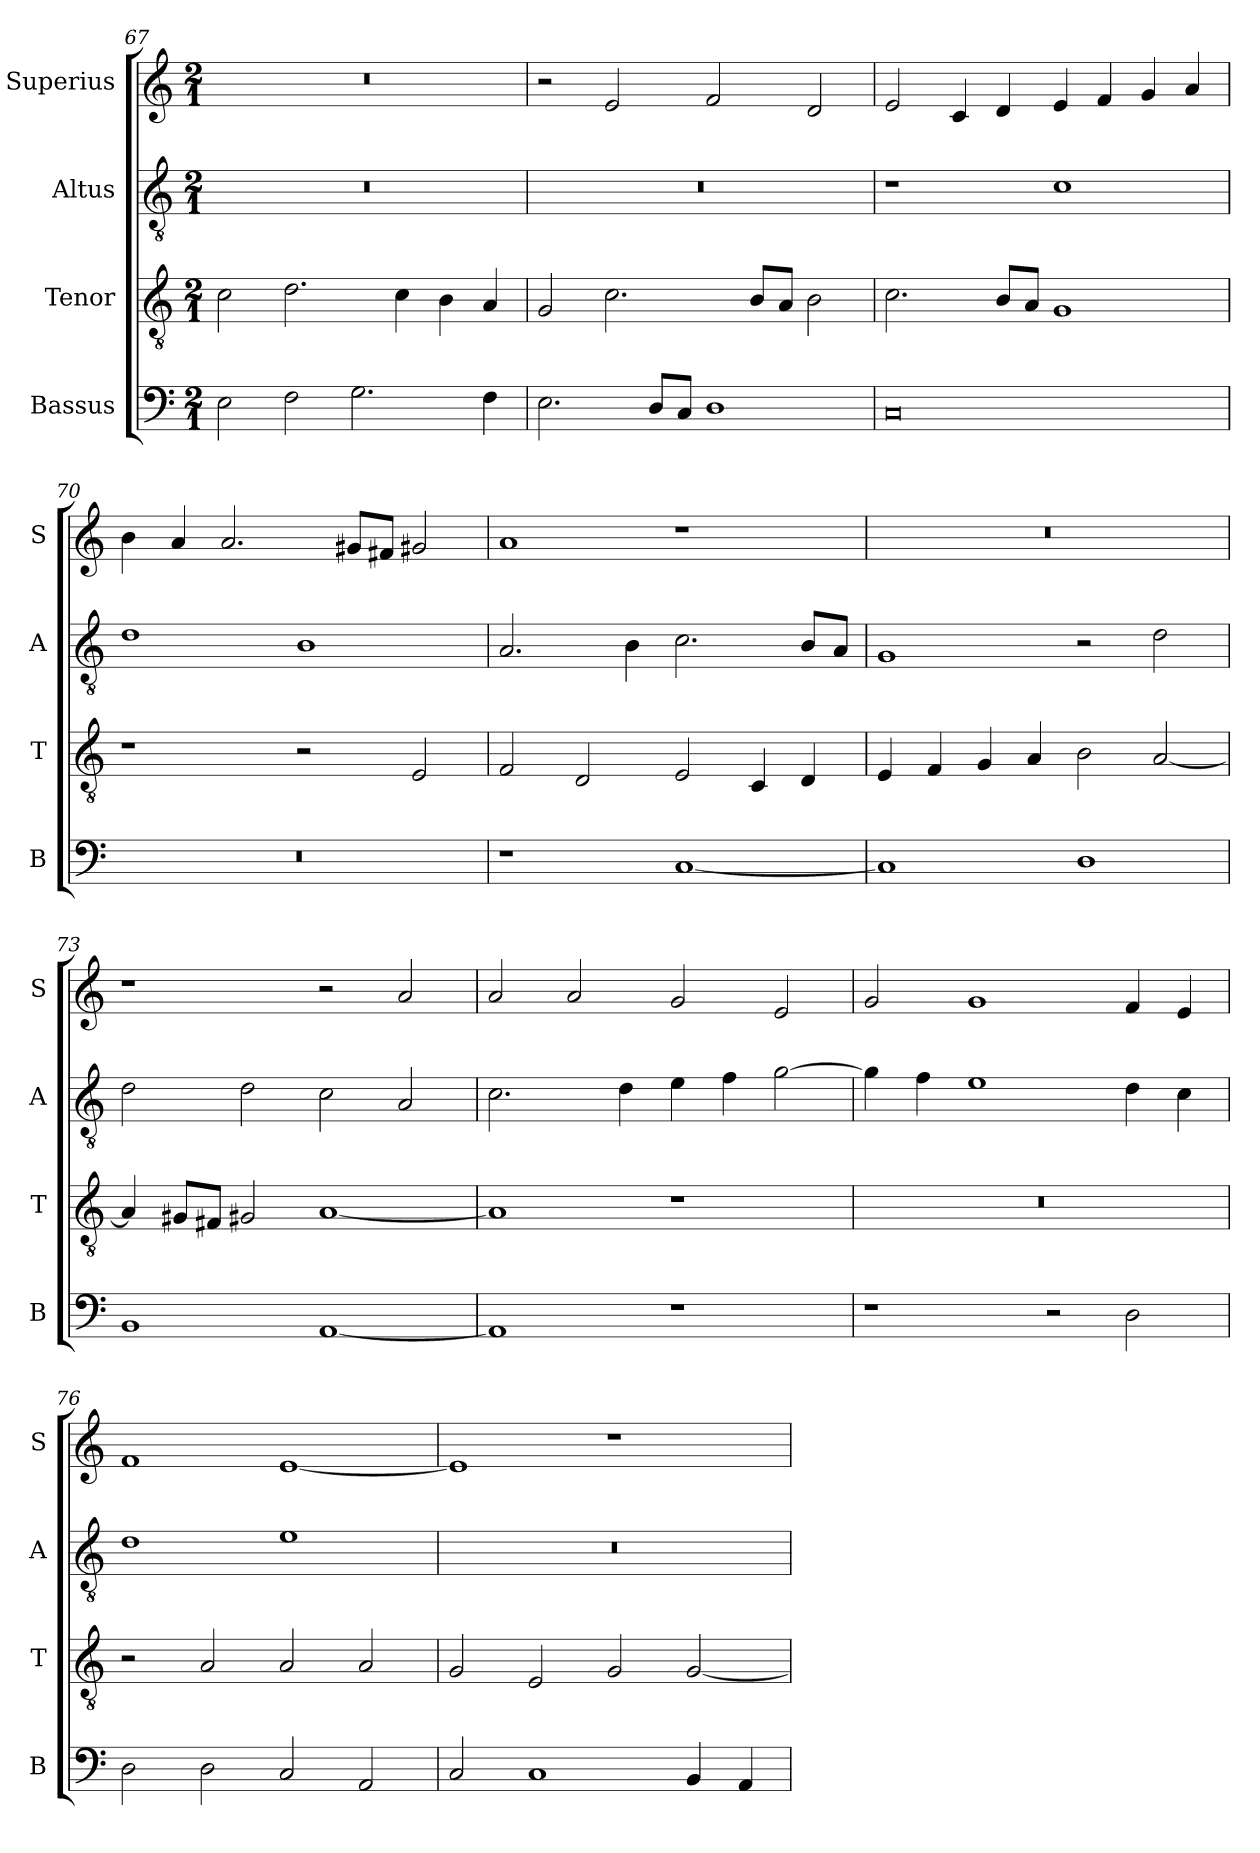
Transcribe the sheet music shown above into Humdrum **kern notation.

**kern	**kern	**kern	**kern
*part4	*part3	*part2	*part1
*staff4	*staff3	*staff2	*staff1
*I"Bassus	*I"Tenor	*I"Altus	*I"Superius
*I'B	*I'T	*I'A	*I'S
*clefF4	*clefGv2	*clefGv2	*clefG2
*k[]	*k[]	*k[]	*k[]
*C:	*C:	*C:	*C:
*M2/1	*M2/1	*M2/1	*M2/1
=67	=67	=67	=67
2E	2c	0r	0r
2F	2.d	.	.
2.G	.	.	.
.	4c	.	.
.	4B	.	.
4F	4A	.	.
=68	=68	=68	=68
2.E	2G	0r	2r
.	2.c	.	2e
8DL	.	.	.
8CJ	.	.	.
1D	.	.	2f
.	8BL	.	.
.	8AJ	.	.
.	2B	.	2d
=69	=69	=69	=69
0C	2.c	1r	2e
.	.	.	4c
.	8BL	.	4d
.	8AJ	.	.
.	1G	1c	4e
.	.	.	4f
.	.	.	4g
.	.	.	4a
=70	=70	=70	=70
0r	1r	1d	4b
.	.	.	4a
.	.	.	2.a
.	2r	1B	.
.	.	.	8g#XL
.	.	.	8f#XJ
.	2E	.	2g#X
=71	=71	=71	=71
1r	2F	2.A	1a
.	2D	.	.
.	.	4B	.
[1C	2E	2.c	1r
.	4C	.	.
.	4D	8BL	.
.	.	8AJ	.
=72	=72	=72	=72
1C]	4E	1G	0r
.	4F	.	.
.	4G	.	.
.	4A	.	.
1D	2B	2r	.
.	[2A	2d	.
=73	=73	=73	=73
1BB	4A]	2d	1r
.	8G#XL	.	.
.	8F#XJ	.	.
.	2G#X	2d	.
[1AA	[1A	2c	2r
.	.	2A	2a
=74	=74	=74	=74
1AA]	1A]	2.c	2a
.	.	.	2a
.	.	4d	.
1r	1r	4e	2g
.	.	4f	.
.	.	[2g	2e
=75	=75	=75	=75
1r	0r	4g]	2g
.	.	4f	.
.	.	1e	1g
2r	.	.	.
2D	.	4d	4f
.	.	4c	4e
=76	=76	=76	=76
2D	2r	1d	1f
2D	2A	.	.
2C	2A	1e	[1e
2AA	2A	.	.
=77	=77	=77	=77
2C	2G	0r	1e]
1C	2E	.	.
.	2G	.	1r
4BB	[2G	.	.
4AA	.	.	.
=	=	=	=
*-	*-	*-	*-
